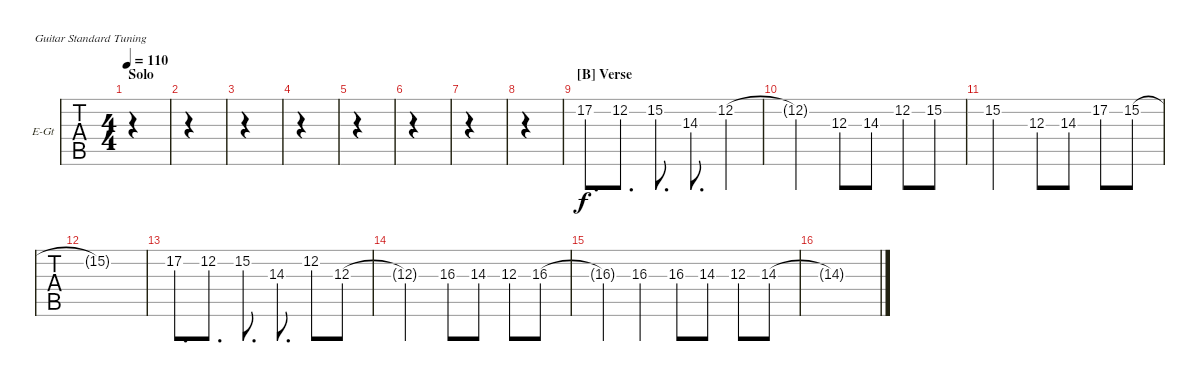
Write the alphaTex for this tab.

\defaultSystemsLayout 4
\bracketExtendMode groupsimilarinstruments
\firstSystemTrackNameOrientation horizontal
\otherSystemsTrackNameOrientation horizontal
\track ("Vocals" "E-Gt") {instrument electricguitarclean}
\staff {tabs}
\tuning (E4 B3 G3 D3 A2 E2)
\ts (4 4)
\section ("" "Solo")
\tempo 110
\clef g2
\ks c
|
|
|
|
|
|
|
|
\section ("B" "Verse")
17.2.8{d} 12.2.8{d} 15.2.8{d} 14.3.8{d} 12.2.4 |
12.2{t}.2 12.3.8 14.3.8 12.2.8 15.2.8 |
15.2.2 12.3.8 14.3.8 17.2.8 15.2.8 |
15.2{t}.1 |
17.2.8{d} 12.2.8{d} 15.2.8{d} 14.3.8{d} 12.2.8 12.3.8 |
12.3{t}.2 16.3.8 14.3.8 12.3.8 16.3.8 |
16.3{t}.4 16.3.4 16.3.8 14.3.8 12.3.8 14.3.8 |
14.3{t}.1
